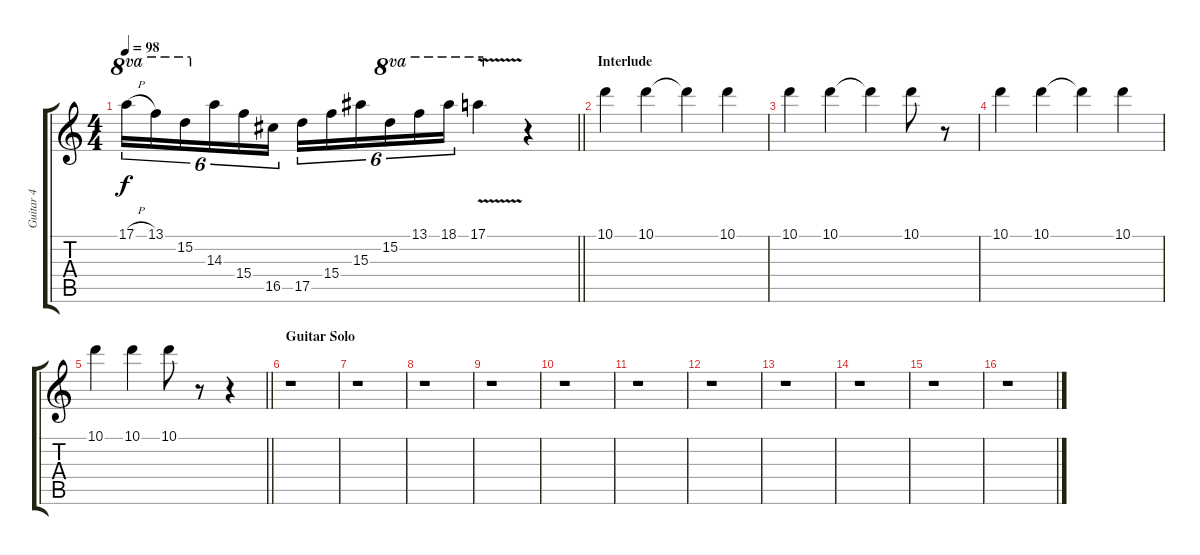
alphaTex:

\track ("Guitar 4" "Guitar 4") {instrument distortionguitar}
\staff {score tabs}
\tuning (E4 B3 G3 D3 A2 D2) {hide}
\ts (4 4)
\tempo 98
\clef g2
\barLineRight lightlight
\ks c
17.1{h}.16{tu (6 4) ot 8va dy f} 13.1.16{tu (6 4) ot 8va} 15.2.16{tu (6 4) ot 8va} 14.3.16{tu (6 4)} 15.4.16{tu (6 4)} 16.5.16{tu (6 4)} 17.5.16{tu (6 4)} 15.4.16{tu (6 4)} 15.3.16{tu (6 4)} 15.2.16{tu (6 4) ot 8va} 13.1.16{tu (6 4) ot 8va} 18.1.16{tu (6 4) ot 8va} 17.1{v}.4{ot 8va} r.4 |
\section ("" "Interlude")
10.1.4 10.1.4 10.1{t}.4 10.1.4 |
10.1.4 10.1.4 10.1{t}.4 10.1.8 r.8 |
10.1.4 10.1.4 10.1{t}.4 10.1.4 |
\barLineRight lightlight
10.1.4 10.1.4 10.1.8 r.8 r.4 |
\section ("" "Guitar Solo")
r.1 |
r.1 |
r.1 |
r.1 |
r.1 |
r.1 |
r.1 |
r.1 |
r.1 |
r.1 |
r.1
